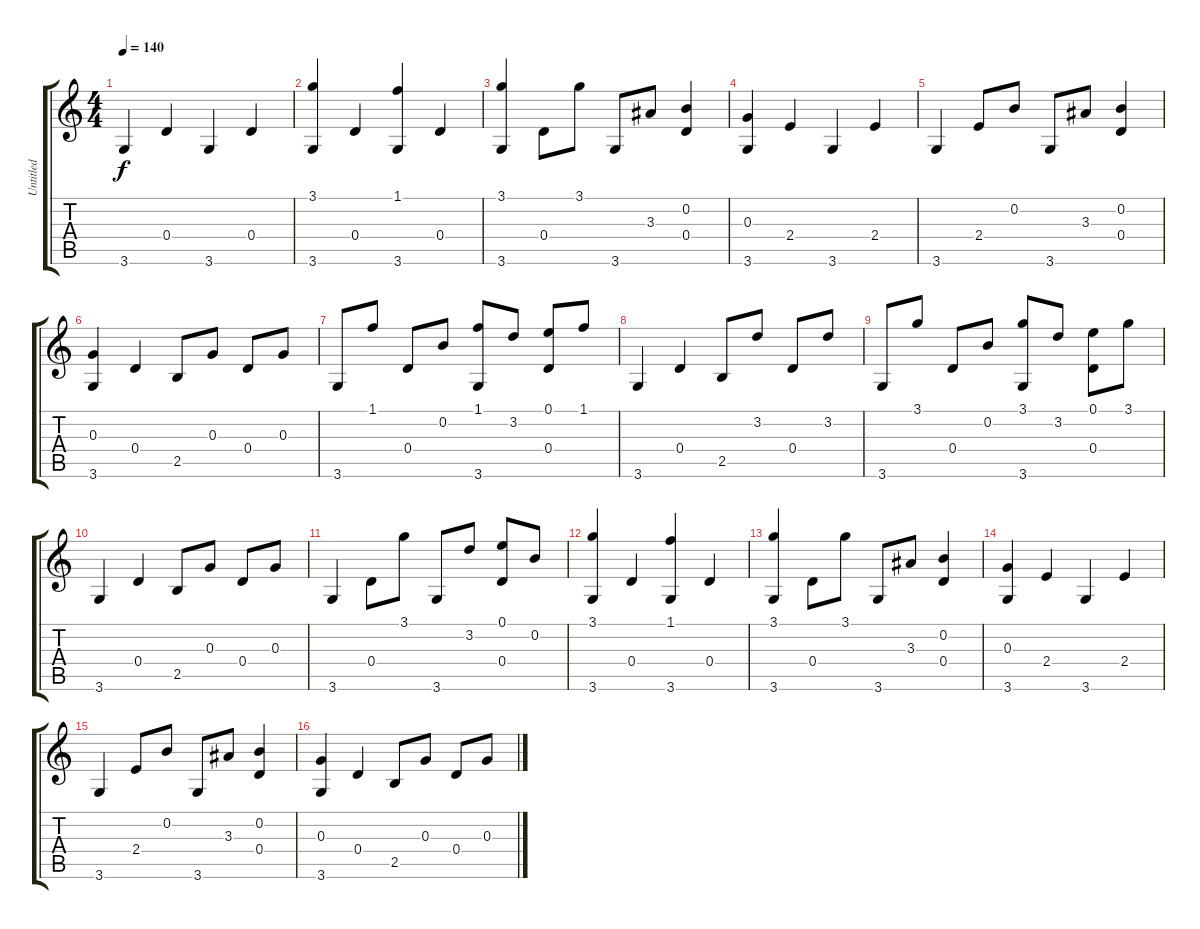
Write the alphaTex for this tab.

\track ("Untitled" "Untitled") {instrument acousticguitarnylon}
\staff {score tabs}
\tuning (E4 B3 G3 D3 A2 E2) {hide}
\ts (4 4)
\tempo 140
\clef g2
\ks c
3.6.4{dy f instrument acousticguitarnylon} 0.4.4 3.6.4 0.4.4 |
(3.1 3.6).4 0.4.4 (1.1 3.6).4 0.4.4 |
(3.1 3.6).4 0.4.8 3.1.8 3.6.8 3.3.8 (0.2 0.4).4 |
(0.3 3.6).4 2.4.4 3.6.4 2.4.4 |
3.6.4 2.4.8 0.2.8 3.6.8 3.3.8 (0.2 0.4).4 |
(0.3 3.6).4 0.4.4 2.5.8 0.3.8 0.4.8 0.3.8 |
3.6.8 1.1.8 0.4.8 0.2.8 (1.1 3.6).8 3.2.8 (0.1 0.4).8 1.1.8 |
3.6.4 0.4.4 2.5.8 3.2.8 0.4.8 3.2.8 |
3.6.8 3.1.8 0.4.8 0.2.8 (3.1 3.6).8 3.2.8 (0.1 0.4).8 3.1.8 |
3.6.4 0.4.4 2.5.8 0.3.8 0.4.8 0.3.8 |
3.6.4 0.4.8 3.1.8 3.6.8 3.2.8 (0.1 0.4).8 0.2.8 |
(3.1 3.6).4 0.4.4 (1.1 3.6).4 0.4.4 |
(3.1 3.6).4 0.4.8 3.1.8 3.6.8 3.3.8 (0.2 0.4).4 |
(0.3 3.6).4 2.4.4 3.6.4 2.4.4 |
3.6.4 2.4.8 0.2.8 3.6.8 3.3.8 (0.2 0.4).4 |
(0.3 3.6).4 0.4.4 2.5.8 0.3.8 0.4.8 0.3.8
